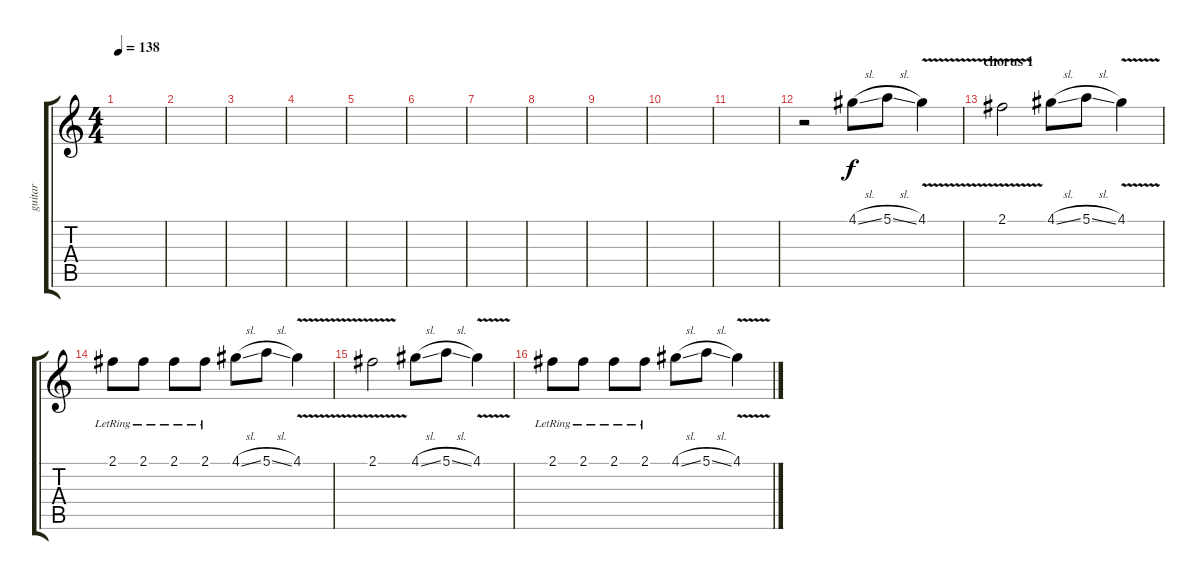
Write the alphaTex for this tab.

\track ("guitar " "guitar ") {instrument overdrivenguitar}
\staff {score tabs}
\tuning (E4 B3 G3 D3 A2 E2) {hide}
\ts (4 4)
\tempo 138
\clef g2
\ks c
|
|
|
|
|
|
|
|
|
|
|
r.2 4.1{sl}.8 5.1{sl}.8 4.1{v}.4 |
\section ("" "chorus 1")
2.1{v}.2 4.1{sl}.8 5.1{sl}.8 4.1{v}.4 |
2.1{lr}.8 2.1{lr}.8 2.1{lr}.8 2.1{lr}.8 4.1{sl}.8 5.1{sl}.8 4.1{v}.4 |
2.1{v}.2 4.1{sl}.8 5.1{sl}.8 4.1{v}.4 |
2.1{lr}.8 2.1{lr}.8 2.1{lr}.8 2.1{lr}.8 4.1{sl}.8 5.1{sl}.8 4.1{v}.4
